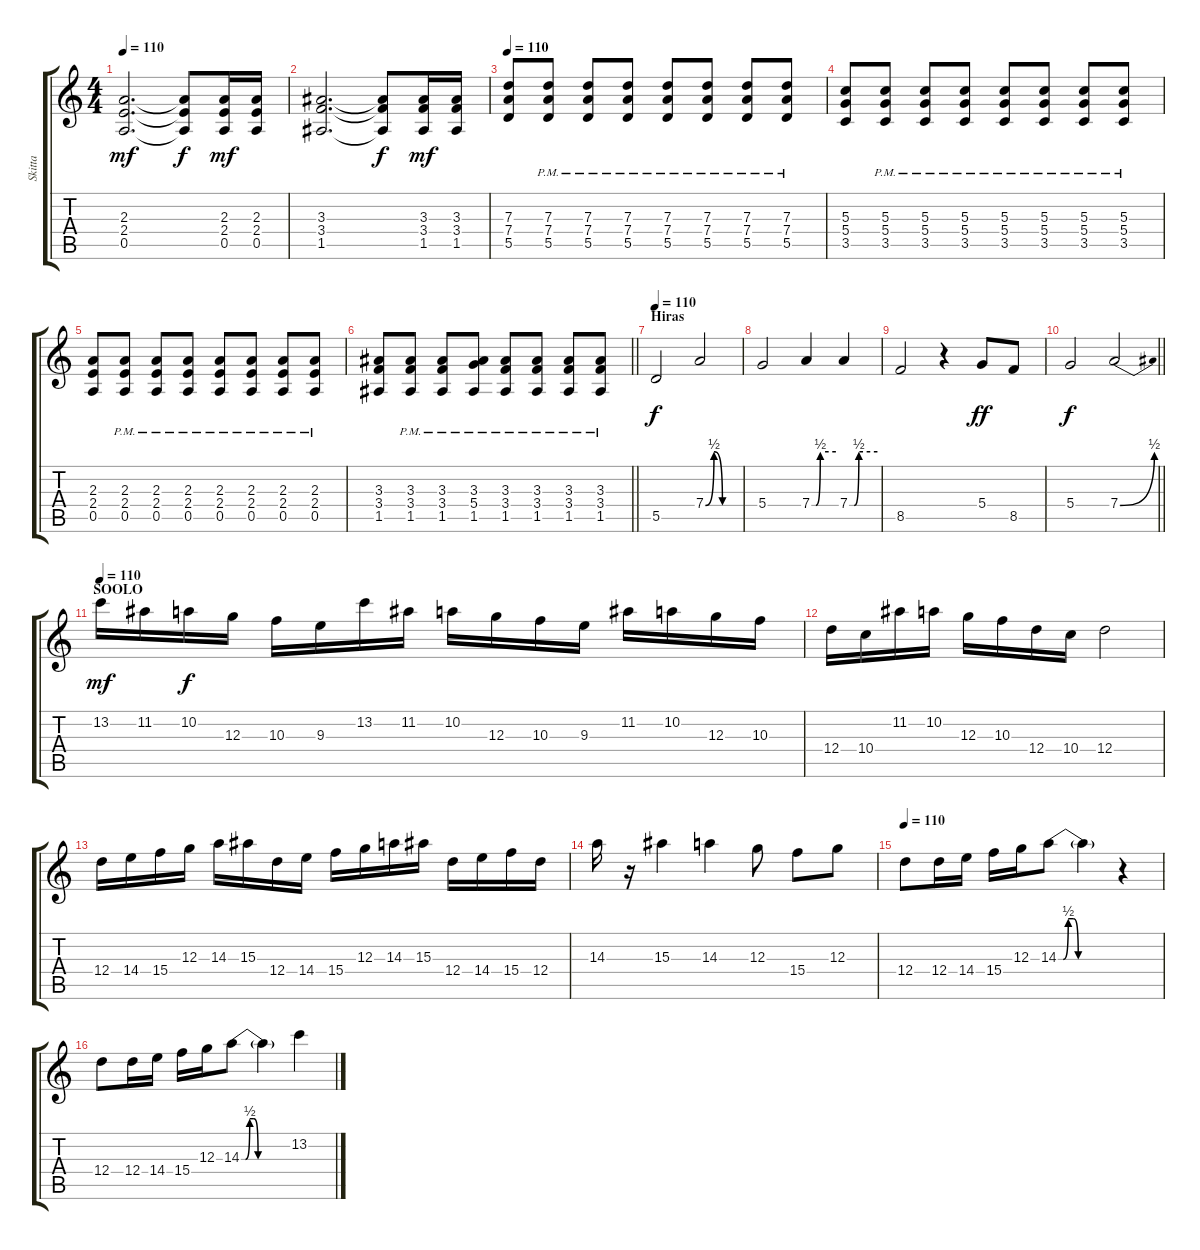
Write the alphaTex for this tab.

\track ("Skitta" "Skitta") {instrument distortionguitar}
\staff {score tabs}
\tuning (E4 B3 G3 D3 A2 E2) {hide}
\ts (4 4)
\tempo 110
\clef g2
\ks c
(2.3 2.4 0.5).2{d dy mf} (2.3{t} 2.4{t} 0.5{t}).8{dy f} (2.3 2.4 0.5).16{dy mf} (2.3 2.4 0.5).16 |
(3.3 3.4 1.5).2{d} (3.3{t} 3.4{t} 1.5{t}).8{dy f} (3.3 3.4 1.5).16{dy mf} (3.3 3.4 1.5).16 |
\tempo 110
(7.3 7.4 5.5).8 (7.3{pm} 7.4{pm} 5.5{pm}).8 (7.3{pm} 7.4{pm} 5.5{pm}).8 (7.3{pm} 7.4{pm} 5.5{pm}).8 (7.3{pm} 7.4{pm} 5.5{pm}).8 (7.3{pm} 7.4{pm} 5.5{pm}).8 (7.3{pm} 7.4{pm} 5.5{pm}).8 (7.3{pm} 7.4{pm} 5.5{pm}).8 |
(5.3 5.4 3.5).8 (5.3{pm} 5.4{pm} 3.5{pm}).8 (5.3{pm} 5.4{pm} 3.5{pm}).8 (5.3{pm} 5.4{pm} 3.5{pm}).8 (5.3{pm} 5.4{pm} 3.5{pm}).8 (5.3{pm} 5.4{pm} 3.5{pm}).8 (5.3{pm} 5.4{pm} 3.5{pm}).8 (5.3{pm} 5.4{pm} 3.5{pm}).8 |
(2.3 2.4 0.5).8 (2.3{pm} 2.4{pm} 0.5{pm}).8 (2.3{pm} 2.4{pm} 0.5{pm}).8 (2.3{pm} 2.4{pm} 0.5{pm}).8 (2.3{pm} 2.4{pm} 0.5{pm}).8 (2.3{pm} 2.4{pm} 0.5{pm}).8 (2.3{pm} 2.4{pm} 0.5{pm}).8 (2.3{pm} 2.4{pm} 0.5{pm}).8 |
\barLineRight lightlight
(3.3 3.4 1.5).8 (3.3{pm} 3.4{pm} 1.5{pm}).8 (3.3{pm} 3.4{pm} 1.5{pm}).8 (3.3{pm} 5.4{pm} 1.5{pm}).8 (3.3{pm} 3.4{pm} 1.5{pm}).8 (3.3{pm} 3.4{pm} 1.5{pm}).8 (3.3{pm} 3.4{pm} 1.5{pm}).8 (3.3{pm} 3.4{pm} 1.5{pm}).8 |
\section ("" "Hiras")
\tempo 110
5.5.2{dy f} 7.4{be (custom 0 0 15 2 30 0 45 0 60 0)}.2 |
5.4.2 7.4{be (custom 0 0 5 0 10 0 21 2 60 2)}.4 7.4{be (custom 0 0 10 0 20 2 60 2)}.4 |
8.5.2 r.4 5.4.8{dy ff} 8.5.8 |
\barLineRight lightlight
5.4.2{dy f} 7.4{be (bend 0 0 60 2)}.2 |
\section ("" "SOOLO")
\tempo 110
13.2.16{dy mf} 11.2.16 10.2.16{dy f} 12.3.16 10.3.16 9.3.16 13.2.16 11.2.16 10.2.16 12.3.16 10.3.16 9.3.16 11.2.16 10.2.16 12.3.16 10.3.16 |
12.4.16 10.4.16 11.2.16 10.2.16 12.3.16 10.3.16 12.4.16 10.4.16 12.4.2 |
12.4.16 14.4.16 15.4.16 12.3.16 14.3.16 15.3.16 12.4.16 14.4.16 15.4.16 12.3.16 14.3.16 15.3.16 12.4.16 14.4.16 15.4.16 12.4.16 |
14.3.16 r.16 15.3.4 14.3.4 12.3.8 15.4.8 12.3.8 |
\tempo 110
12.4.8 12.4.16 14.4.16 15.4.16 12.3.16 14.3{be (custom 0 0 5 0 10 2 15 2 20 0 25 0 60 0)}.8 14.3{t}.4 r.4 |
12.4.8 12.4.16 14.4.16 15.4.16 12.3.16 14.3{be (custom 0 0 5 0 10 2 15 2 20 0 25 0 60 0)}.8 14.3{t}.4 13.2.4
